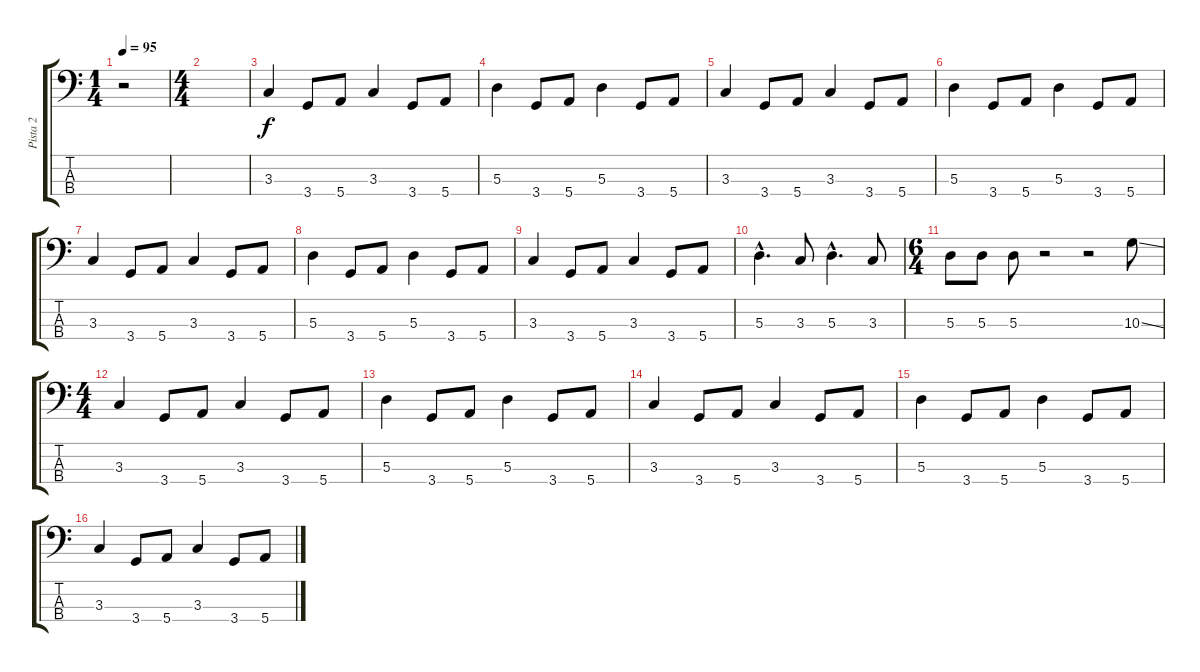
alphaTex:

\track ("Pista 2" "Pista 2") {instrument electricbassfinger}
\staff {score tabs}
\tuning (G2 D2 A1 E1) {hide}
\ts (1 4)
\tempo 95
\clef f4
\ks c
r.2{dy f instrument electricbassfinger} |
\ts (4 4)
|
3.3.4 3.4.8 5.4.8 3.3.4 3.4.8 5.4.8 |
5.3.4 3.4.8 5.4.8 5.3.4 3.4.8 5.4.8 |
3.3.4 3.4.8 5.4.8 3.3.4 3.4.8 5.4.8 |
5.3.4 3.4.8 5.4.8 5.3.4 3.4.8 5.4.8 |
3.3.4 3.4.8 5.4.8 3.3.4 3.4.8 5.4.8 |
5.3.4 3.4.8 5.4.8 5.3.4 3.4.8 5.4.8 |
3.3.4 3.4.8 5.4.8 3.3.4 3.4.8 5.4.8 |
5.3{hac}.4{d} 3.3.8 5.3{hac}.4{d} 3.3.8 |
\ts (6 4)
5.3.8 5.3.8 5.3.8 r.2 r.2 10.3{ss}.8 |
\ts (4 4)
3.3.4 3.4.8 5.4.8 3.3.4 3.4.8 5.4.8 |
5.3.4 3.4.8 5.4.8 5.3.4 3.4.8 5.4.8 |
3.3.4 3.4.8 5.4.8 3.3.4 3.4.8 5.4.8 |
5.3.4 3.4.8 5.4.8 5.3.4 3.4.8 5.4.8 |
3.3.4 3.4.8 5.4.8 3.3.4 3.4.8 5.4.8
